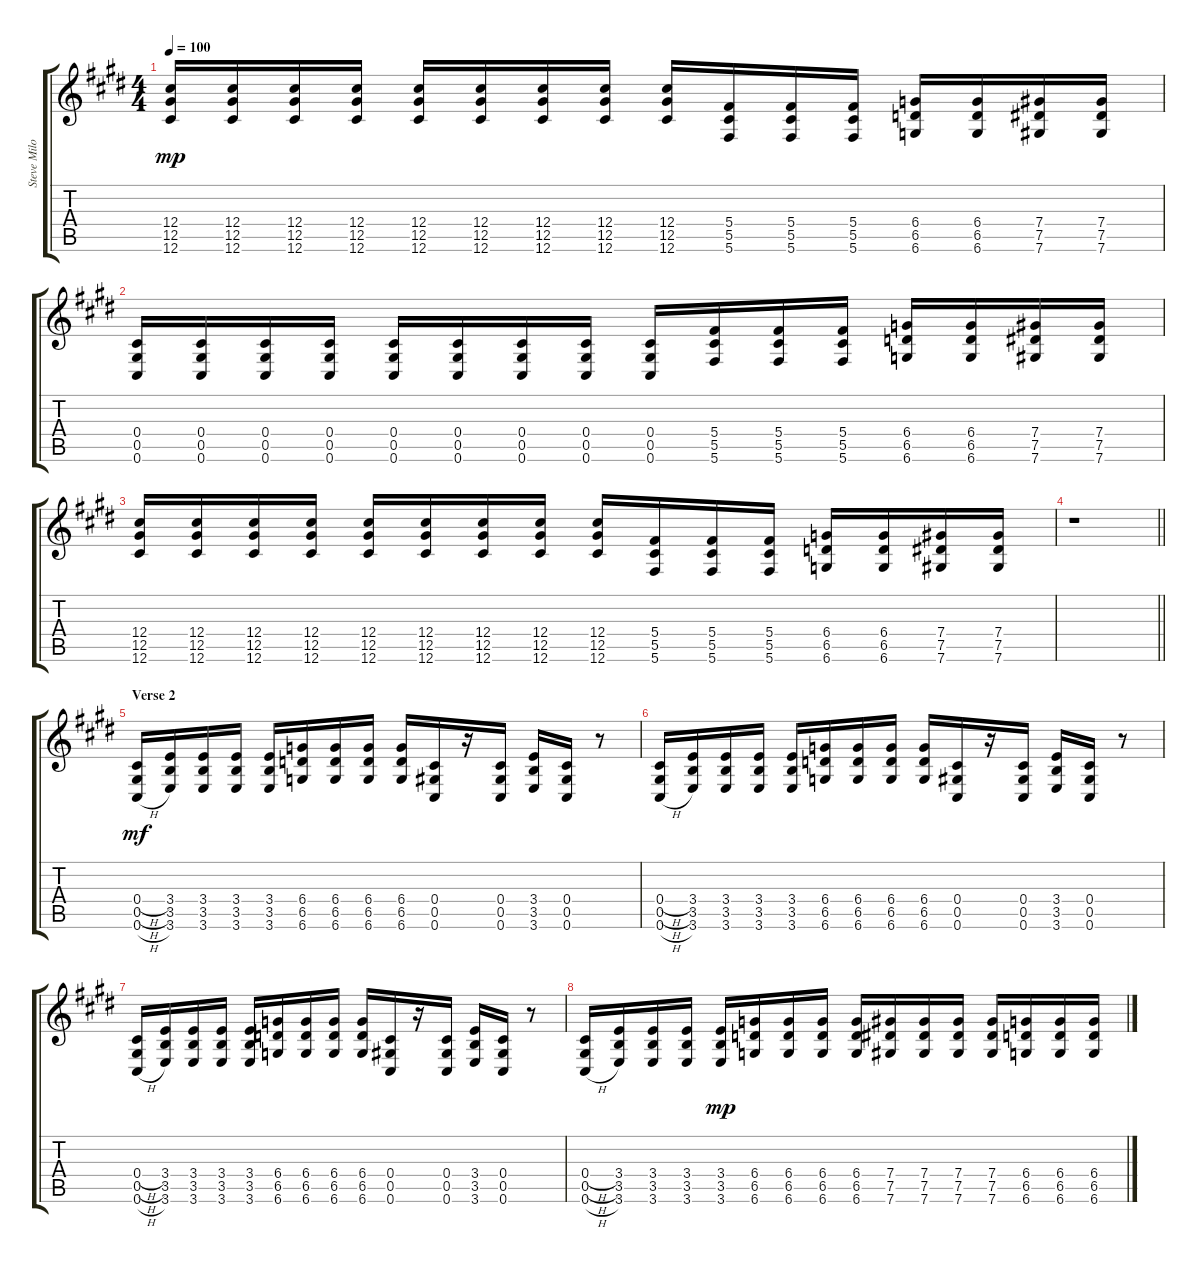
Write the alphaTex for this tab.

\track ("Steve Miloszewski" "Steve Milo") {instrument distortionguitar}
\staff {score tabs}
\tuning (Eb4 Bb3 Gb3 Db3 Ab2 Db2) {hide}
\ts (4 4)
\tempo 100
\clef g2
\ks c#minor
(12.4 12.5 12.6).16{dy mp} (12.4 12.5 12.6).16 (12.4 12.5 12.6).16 (12.4 12.5 12.6).16 (12.4 12.5 12.6).16 (12.4 12.5 12.6).16 (12.4 12.5 12.6).16 (12.4 12.5 12.6).16 (12.4 12.5 12.6).16 (5.4 5.5 5.6).16 (5.4 5.5 5.6).16 (5.4 5.5 5.6).16 (6.4 6.5 6.6).16 (6.4 6.5 6.6).16 (7.4 7.5 7.6).16 (7.4 7.5 7.6).16 |
(0.4 0.5 0.6).16 (0.4 0.5 0.6).16 (0.4 0.5 0.6).16 (0.4 0.5 0.6).16 (0.4 0.5 0.6).16 (0.4 0.5 0.6).16 (0.4 0.5 0.6).16 (0.4 0.5 0.6).16 (0.4 0.5 0.6).16 (5.4 5.5 5.6).16 (5.4 5.5 5.6).16 (5.4 5.5 5.6).16 (6.4 6.5 6.6).16 (6.4 6.5 6.6).16 (7.4 7.5 7.6).16 (7.4 7.5 7.6).16 |
(12.4 12.5 12.6).16 (12.4 12.5 12.6).16 (12.4 12.5 12.6).16 (12.4 12.5 12.6).16 (12.4 12.5 12.6).16 (12.4 12.5 12.6).16 (12.4 12.5 12.6).16 (12.4 12.5 12.6).16 (12.4 12.5 12.6).16 (5.4 5.5 5.6).16 (5.4 5.5 5.6).16 (5.4 5.5 5.6).16 (6.4 6.5 6.6).16 (6.4 6.5 6.6).16 (7.4 7.5 7.6).16 (7.4 7.5 7.6).16 |
\barLineRight lightlight
r.1 |
\section ("" "Verse 2")
(0.4{h} 0.5{h} 0.6{h}).16{dy mf} (3.4 3.5 3.6).16 (3.4 3.5 3.6).16 (3.4 3.5 3.6).16 (3.4 3.5 3.6).16 (6.4 6.5 6.6).16 (6.4 6.5 6.6).16 (6.4 6.5 6.6).16 (6.4 6.5 6.6).16 (0.4 0.5 0.6).16 r.16 (0.4 0.5 0.6).16 (3.4 3.5 3.6).16 (0.4 0.5 0.6).16 r.8 |
(0.4{h} 0.5{h} 0.6{h}).16 (3.4 3.5 3.6).16 (3.4 3.5 3.6).16 (3.4 3.5 3.6).16 (3.4 3.5 3.6).16 (6.4 6.5 6.6).16 (6.4 6.5 6.6).16 (6.4 6.5 6.6).16 (6.4 6.5 6.6).16 (0.4 0.5 0.6).16 r.16 (0.4 0.5 0.6).16 (3.4 3.5 3.6).16 (0.4 0.5 0.6).16 r.8 |
(0.4{h} 0.5{h} 0.6{h}).16 (3.4 3.5 3.6).16 (3.4 3.5 3.6).16 (3.4 3.5 3.6).16 (3.4 3.5 3.6).16 (6.4 6.5 6.6).16 (6.4 6.5 6.6).16 (6.4 6.5 6.6).16 (6.4 6.5 6.6).16 (0.4 0.5 0.6).16 r.16 (0.4 0.5 0.6).16 (3.4 3.5 3.6).16 (0.4 0.5 0.6).16 r.8 |
(0.4{h} 0.5{h} 0.6{h}).16 (3.4 3.5 3.6).16 (3.4 3.5 3.6).16 (3.4 3.5 3.6).16 (3.4 3.5 3.6).16{dy mp} (6.4 6.5 6.6).16 (6.4 6.5 6.6).16 (6.4 6.5 6.6).16 (6.4 6.5 6.6).16 (7.4 7.5 7.6).16 (7.4 7.5 7.6).16 (7.4 7.5 7.6).16 (7.4 7.5 7.6).16 (6.4 6.5 6.6).16 (6.4 6.5 6.6).16 (6.4 6.5 6.6).16
